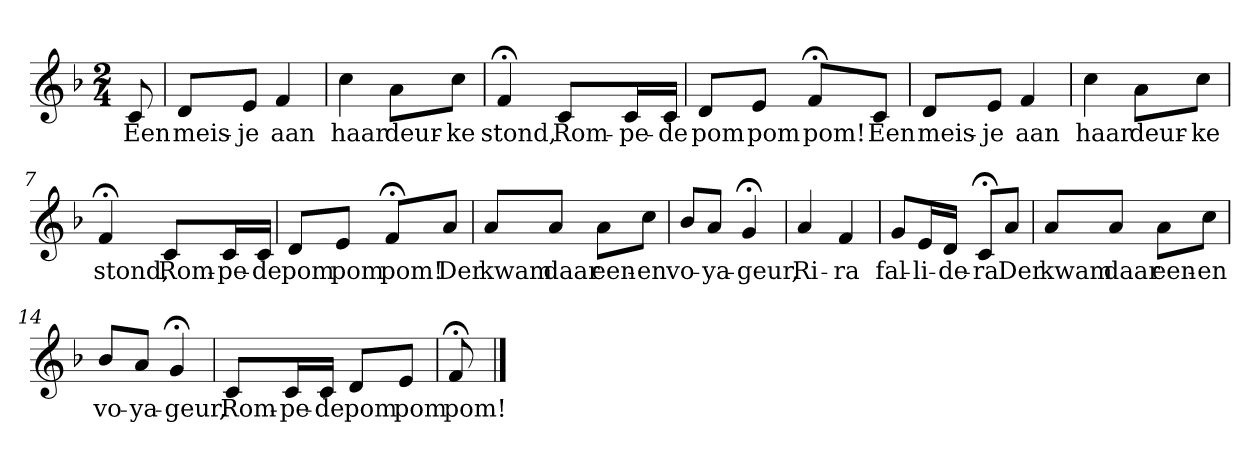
**kern	**text
*part1	*part1
*staff1	*staff1
*k[b-]	*
*F:	*
*M2/4	*
*MM120	*
=	=
8c	Een
=1	=1
8dL	meis-
8eJ	-je
4f	aan
=2	=2
4cc	haar
8aL	deur-
8ccJ	-ke
=3	=3
4f;<	stond,
8cL	Rom-
16cL	-pe-
16cJJ	-de
=4	=4
8dL	pom
8eJ	pom
8f;<L	pom!
8cJ	Een
=5	=5
8dL	meis-
8eJ	-je
4f	aan
=6	=6
4cc	haar
8aL	deur-
8ccJ	-ke
=7	=7
4f;<	stond,
8cL	Rom-
16cL	-pe-
16cJJ	-de
=8	=8
8dL	pom
8eJ	pom
8f;<L	pom!
8aJ	Der
=9	=9
8aL	kwam
8aJ	daar
8aL	een-
8ccJ	-en
=10	=10
8b-L	vo-
8aJ	-ya-
4g;<	-geur,
=11	=11
4a	Ri-
4f	-ra
=12	=12
8gL	fal-
16eL	-li-
16dJJ	-de-
8c;<L	-ra
8aJ	Der
=13	=13
8aL	kwam
8aJ	daar
8aL	een-
8ccJ	-en
=14	=14
8b-L	vo-
8aJ	-ya-
4g;<	-geur,
=15	=15
8cL	Rom-
16cL	-pe-
16cJJ	-de
8dL	pom
8eJ	pom
=16	=16
8f;<	pom!
==	==
*-	*-
